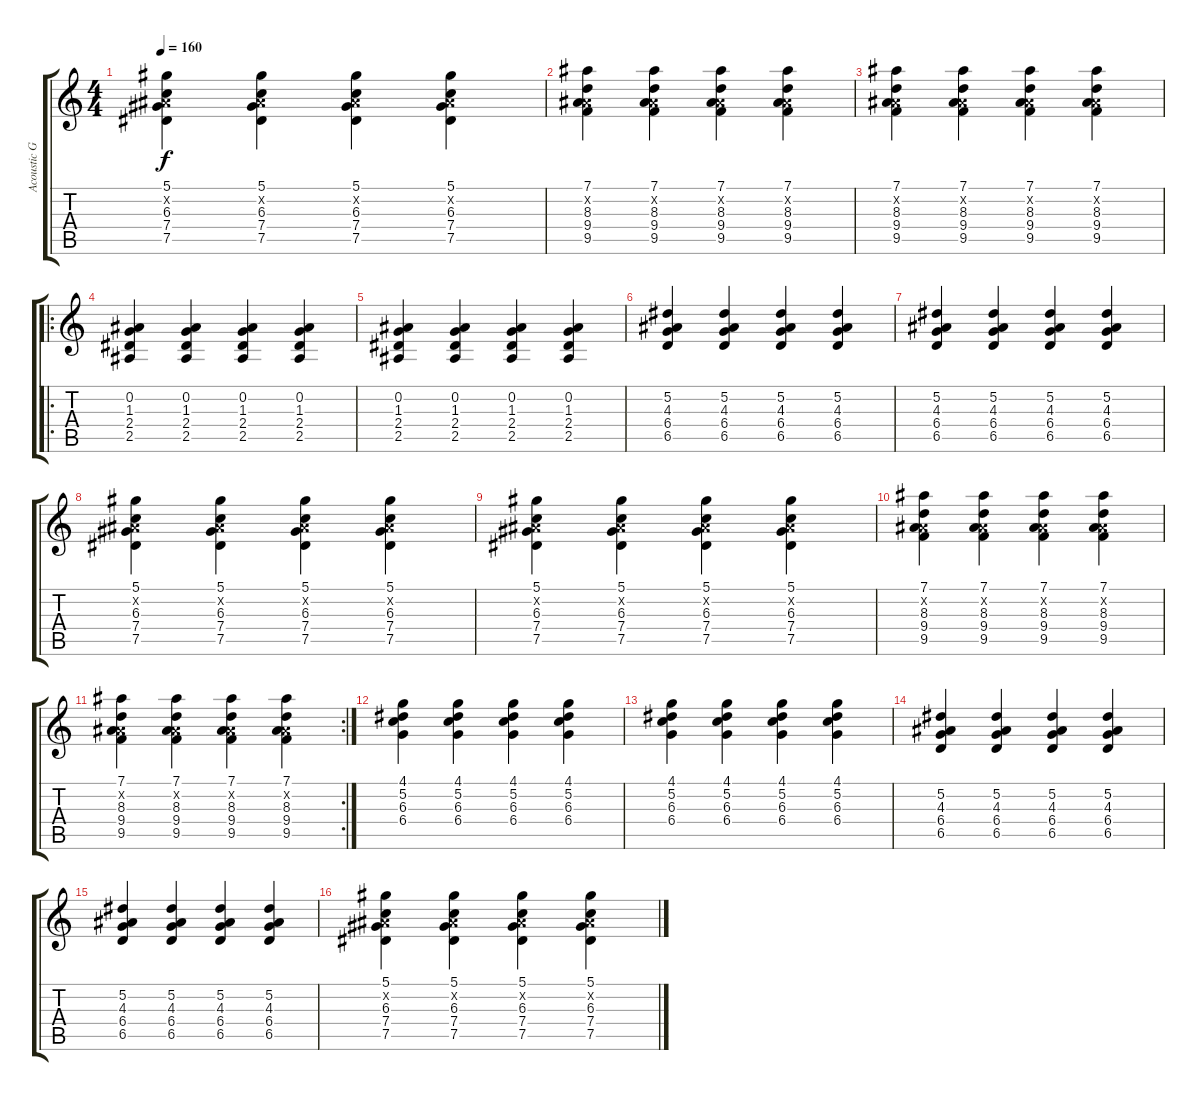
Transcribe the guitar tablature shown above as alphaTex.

\track ("Acoustic Guitar" "Acoustic G") {instrument electricguitarclean}
\staff {score tabs}
\tuning (Eb4 Bb3 Gb3 Db3 Ab2 Eb2) {hide}
\ts (4 4)
\tempo 160
\clef g2
\ks c
(5.1 0.2{x} 6.3 7.4 7.5).4{dy f} (5.1 0.2{x} 6.3 7.4 7.5).4 (5.1 0.2{x} 6.3 7.4 7.5).4 (5.1 0.2{x} 6.3 7.4 7.5).4 |
(7.1 0.2{x} 8.3 9.4 9.5).4 (7.1 0.2{x} 8.3 9.4 9.5).4 (7.1 0.2{x} 8.3 9.4 9.5).4 (7.1 0.2{x} 8.3 9.4 9.5).4 |
(7.1 0.2{x} 8.3 9.4 9.5).4 (7.1 0.2{x} 8.3 9.4 9.5).4 (7.1 0.2{x} 8.3 9.4 9.5).4 (7.1 0.2{x} 8.3 9.4 9.5).4 |
\ro
(0.2 1.3 2.4 2.5).4 (0.2 1.3 2.4 2.5).4 (0.2 1.3 2.4 2.5).4 (0.2 1.3 2.4 2.5).4 |
(0.2 1.3 2.4 2.5).4 (0.2 1.3 2.4 2.5).4 (0.2 1.3 2.4 2.5).4 (0.2 1.3 2.4 2.5).4 |
(5.2 4.3 6.4 6.5).4 (5.2 4.3 6.4 6.5).4 (5.2 4.3 6.4 6.5).4 (5.2 4.3 6.4 6.5).4 |
(5.2 4.3 6.4 6.5).4 (5.2 4.3 6.4 6.5).4 (5.2 4.3 6.4 6.5).4 (5.2 4.3 6.4 6.5).4 |
(5.1 0.2{x} 6.3 7.4 7.5).4 (5.1 0.2{x} 6.3 7.4 7.5).4 (5.1 0.2{x} 6.3 7.4 7.5).4 (5.1 0.2{x} 6.3 7.4 7.5).4 |
(5.1 0.2{x} 6.3 7.4 7.5).4 (5.1 0.2{x} 6.3 7.4 7.5).4 (5.1 0.2{x} 6.3 7.4 7.5).4 (5.1 0.2{x} 6.3 7.4 7.5).4 |
(7.1 0.2{x} 8.3 9.4 9.5).4 (7.1 0.2{x} 8.3 9.4 9.5).4 (7.1 0.2{x} 8.3 9.4 9.5).4 (7.1 0.2{x} 8.3 9.4 9.5).4 |
\rc 2
(7.1 0.2{x} 8.3 9.4 9.5).4 (7.1 0.2{x} 8.3 9.4 9.5).4 (7.1 0.2{x} 8.3 9.4 9.5).4 (7.1 0.2{x} 8.3 9.4 9.5).4 |
(4.1 5.2 6.3 6.4).4 (4.1 5.2 6.3 6.4).4 (4.1 5.2 6.3 6.4).4 (4.1 5.2 6.3 6.4).4 |
(4.1 5.2 6.3 6.4).4 (4.1 5.2 6.3 6.4).4 (4.1 5.2 6.3 6.4).4 (4.1 5.2 6.3 6.4).4 |
(5.2 4.3 6.4 6.5).4 (5.2 4.3 6.4 6.5).4 (5.2 4.3 6.4 6.5).4 (5.2 4.3 6.4 6.5).4 |
(5.2 4.3 6.4 6.5).4 (5.2 4.3 6.4 6.5).4 (5.2 4.3 6.4 6.5).4 (5.2 4.3 6.4 6.5).4 |
(5.1 0.2{x} 6.3 7.4 7.5).4 (5.1 0.2{x} 6.3 7.4 7.5).4 (5.1 0.2{x} 6.3 7.4 7.5).4 (5.1 0.2{x} 6.3 7.4 7.5).4
